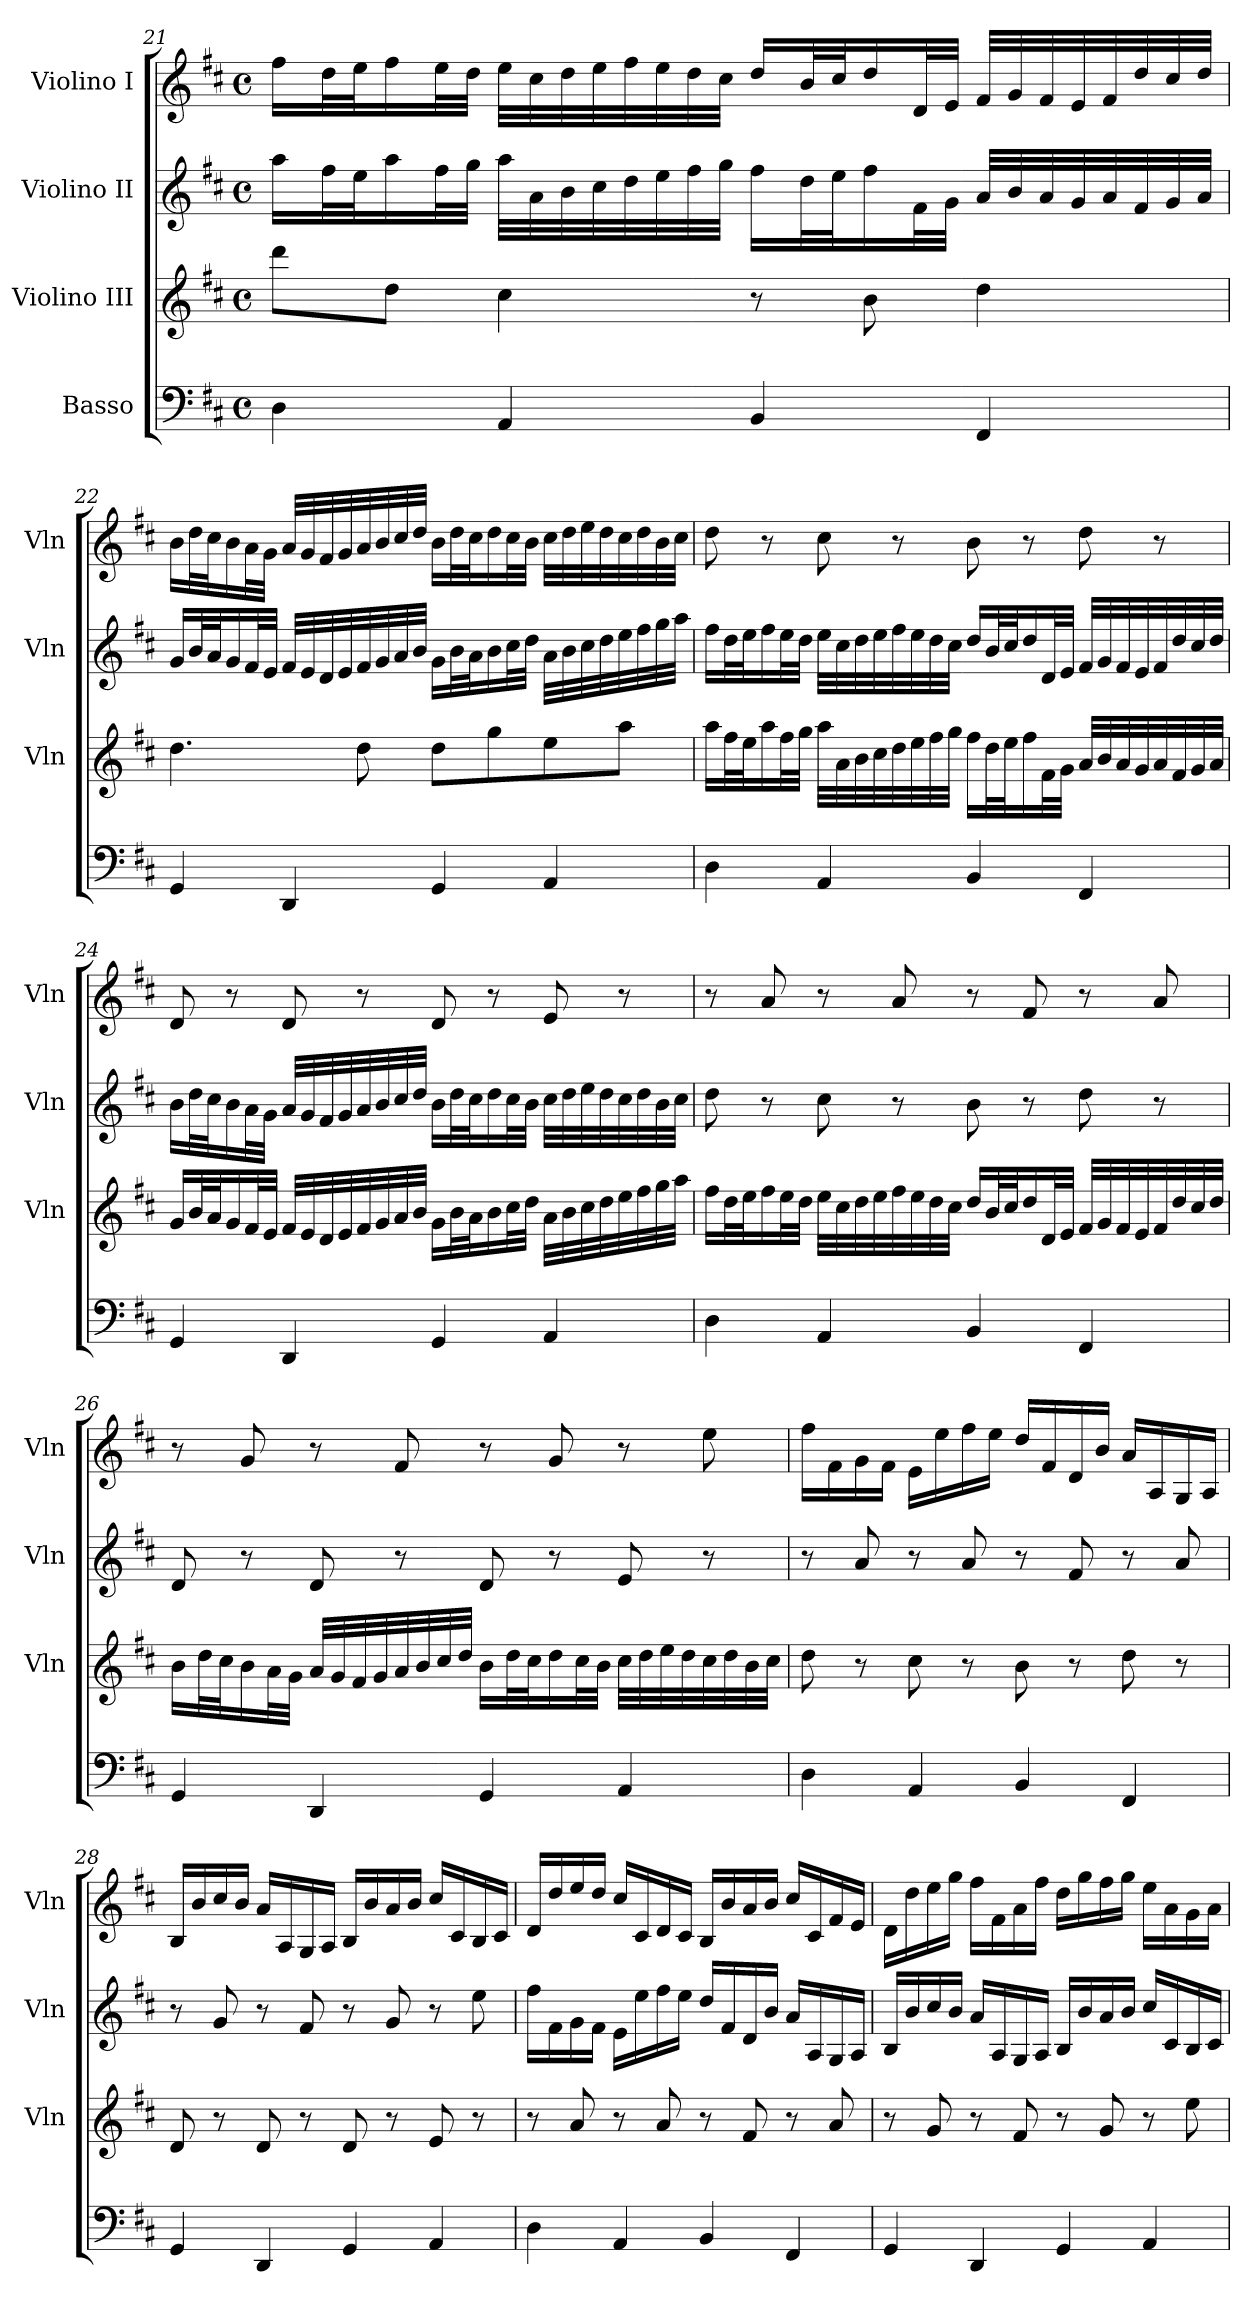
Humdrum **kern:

**kern	**kern	**kern	**kern
*part4	*part3	*part2	*part1
*staff4	*staff3	*staff2	*staff1
*I"Basso	*I"Violino III	*I"Violino II	*I"Violino I
*	*I'Vln	*I'Vln	*I'Vln
!!LO:LB:g=z
*clefF4	*clefG2	*clefG2	*clefG2
*k[f#c#]	*k[f#c#]	*k[f#c#]	*k[f#c#]
*M4/4	*M4/4	*M4/4	*M4/4
*met(c)	*met(c)	*met(c)	*met(c)
=21	=21	=21	=21
4D\	8ddd\L	16aa\LL	16ff#\LL
.	.	32ff#\L	32dd\L
.	.	32ee\J	32ee\J
.	8dd\J	16aa\	16ff#\
.	.	32ff#\L	32ee\L
.	.	32gg\JJJ	32dd\JJJ
4AA/	4cc#\	32aa\LLL	32ee\LLL
.	.	32a\	32cc#\
.	.	32b\	32dd\
.	.	32cc#\	32ee\
.	.	32dd\	32ff#\
.	.	32ee\	32ee\
.	.	32ff#\	32dd\
.	.	32gg\JJJ	32cc#\JJJ
4BB/	8r	16ff#\LL	16dd/LL
.	.	32dd\L	32b/L
.	.	32ee\J	32cc#/J
.	8b\	16ff#\	16dd/
.	.	32f#\L	32d/L
.	.	32g\JJJ	32e/JJJ
4FF#/	4dd\	32a/LLL	32f#/LLL
.	.	32b/	32g/
.	.	32a/	32f#/
.	.	32g/	32e/
.	.	32a/	32f#/
.	.	32f#/	32dd/
.	.	32g/	32cc#/
.	.	32a/JJJ	32dd/JJJ
!!LO:PB:g=z
=22	=22	=22	=22
4GG/	4.dd\	16g/LL	16b\LL
.	.	32b/L	32dd\L
.	.	32a/J	32cc#\J
.	.	16g/	16b\
.	.	32f#/L	32a\L
.	.	32e/JJJ	32g\JJJ
4DD/	.	32f#/LLL	32a/LLL
.	.	32e/	32g/
.	.	32d/	32f#/
.	.	32e/	32g/
.	8dd\	32f#/	32a/
.	.	32g/	32b/
.	.	32a/	32cc#/
.	.	32b/JJJ	32dd/JJJ
4GG/	8dd\L	16g\LL	16b\LL
.	.	32b\L	32dd\L
.	.	32a\J	32cc#\J
.	8gg\	16b\	16dd\
.	.	32cc#\L	32cc#\L
.	.	32dd\JJJ	32b\JJJ
4AA/	8ee\	32a\LLL	32cc#\LLL
.	.	32b\	32dd\
.	.	32cc#\	32ee\
.	.	32dd\	32dd\
.	8aa\J	32ee\	32cc#\
.	.	32ff#\	32dd\
.	.	32gg\	32b\
.	.	32aa\JJJ	32cc#\JJJ
!!LO:LB:g=z
=23	=23	=23	=23
4D\	16aa\LL	16ff#\LL	8dd\
.	32ff#\L	32dd\L	.
.	32ee\J	32ee\J	.
.	16aa\	16ff#\	8r
.	32ff#\L	32ee\L	.
.	32gg\JJJ	32dd\JJJ	.
4AA/	32aa\LLL	32ee\LLL	8cc#\
.	32a\	32cc#\	.
.	32b\	32dd\	.
.	32cc#\	32ee\	.
.	32dd\	32ff#\	8r
.	32ee\	32ee\	.
.	32ff#\	32dd\	.
.	32gg\JJJ	32cc#\JJJ	.
4BB/	16ff#\LL	16dd/LL	8b\
.	32dd\L	32b/L	.
.	32ee\J	32cc#/J	.
.	16ff#\	16dd/	8r
.	32f#\L	32d/L	.
.	32g\JJJ	32e/JJJ	.
4FF#/	32a/LLL	32f#/LLL	8dd\
.	32b/	32g/	.
.	32a/	32f#/	.
.	32g/	32e/	.
.	32a/	32f#/	8r
.	32f#/	32dd/	.
.	32g/	32cc#/	.
.	32a/JJJ	32dd/JJJ	.
!!LO:LB:g=z
=24	=24	=24	=24
4GG/	16g/LL	16b\LL	8d/
.	32b/L	32dd\L	.
.	32a/J	32cc#\J	.
.	16g/	16b\	8r
.	32f#/L	32a\L	.
.	32e/JJJ	32g\JJJ	.
4DD/	32f#/LLL	32a/LLL	8d/
.	32e/	32g/	.
.	32d/	32f#/	.
.	32e/	32g/	.
.	32f#/	32a/	8r
.	32g/	32b/	.
.	32a/	32cc#/	.
.	32b/JJJ	32dd/JJJ	.
4GG/	16g\LL	16b\LL	8d/
.	32b\L	32dd\L	.
.	32a\J	32cc#\J	.
.	16b\	16dd\	8r
.	32cc#\L	32cc#\L	.
.	32dd\JJJ	32b\JJJ	.
4AA/	32a\LLL	32cc#\LLL	8e/
.	32b\	32dd\	.
.	32cc#\	32ee\	.
.	32dd\	32dd\	.
.	32ee\	32cc#\	8r
.	32ff#\	32dd\	.
.	32gg\	32b\	.
.	32aa\JJJ	32cc#\JJJ	.
!!LO:PB:g=z
=25	=25	=25	=25
4D\	16ff#\LL	8dd\	8r
.	32dd\L	.	.
.	32ee\J	.	.
.	16ff#\	8r	8a/
.	32ee\L	.	.
.	32dd\JJJ	.	.
4AA/	32ee\LLL	8cc#\	8r
.	32cc#\	.	.
.	32dd\	.	.
.	32ee\	.	.
.	32ff#\	8r	8a/
.	32ee\	.	.
.	32dd\	.	.
.	32cc#\JJJ	.	.
4BB/	16dd/LL	8b\	8r
.	32b/L	.	.
.	32cc#/J	.	.
.	16dd/	8r	8f#/
.	32d/L	.	.
.	32e/JJJ	.	.
4FF#/	32f#/LLL	8dd\	8r
.	32g/	.	.
.	32f#/	.	.
.	32e/	.	.
.	32f#/	8r	8a/
.	32dd/	.	.
.	32cc#/	.	.
.	32dd/JJJ	.	.
!!LO:LB:g=z
=26	=26	=26	=26
4GG/	16b\LL	8d/	8r
.	32dd\L	.	.
.	32cc#\J	.	.
.	16b\	8r	8g/
.	32a\L	.	.
.	32g\JJJ	.	.
4DD/	32a/LLL	8d/	8r
.	32g/	.	.
.	32f#/	.	.
.	32g/	.	.
.	32a/	8r	8f#/
.	32b/	.	.
.	32cc#/	.	.
.	32dd/JJJ	.	.
4GG/	16b\LL	8d/	8r
.	32dd\L	.	.
.	32cc#\J	.	.
.	16dd\	8r	8g/
.	32cc#\L	.	.
.	32b\JJJ	.	.
4AA/	32cc#\LLL	8e/	8r
.	32dd\	.	.
.	32ee\	.	.
.	32dd\	.	.
.	32cc#\	8r	8ee\
.	32dd\	.	.
.	32b\	.	.
.	32cc#\JJJ	.	.
!!LO:LB:g=z
=27	=27	=27	=27
4D\	8dd\	8r	16ff#\LL
.	.	.	16f#\
.	8r	8a/	16g\
.	.	.	16f#\JJ
4AA/	8cc#\	8r	16e\LL
.	.	.	16ee\
.	8r	8a/	16ff#\
.	.	.	16ee\JJ
4BB/	8b\	8r	16dd/LL
.	.	.	16f#/
.	8r	8f#/	16d/
.	.	.	16b/JJ
4FF#/	8dd\	8r	16a/LL
.	.	.	16A/
.	8r	8a/	16G/
.	.	.	16A/JJ
=28	=28	=28	=28
4GG/	8d/	8r	16B/LL
.	.	.	16b/
.	8r	8g/	16cc#/
.	.	.	16b/JJ
4DD/	8d/	8r	16a/LL
.	.	.	16A/
.	8r	8f#/	16G/
.	.	.	16A/JJ
4GG/	8d/	8r	16B/LL
.	.	.	16b/
.	8r	8g/	16a/
.	.	.	16b/JJ
4AA/	8e/	8r	16cc#/LL
.	.	.	16c#/
.	8r	8ee\	16B/
.	.	.	16c#/JJ
!!LO:PB:g=z
=29	=29	=29	=29
4D\	8r	16ff#\LL	16d/LL
.	.	16f#\	16dd/
.	8a/	16g\	16ee/
.	.	16f#\JJ	16dd/JJ
4AA/	8r	16e\LL	16cc#/LL
.	.	16ee\	16c#/
.	8a/	16ff#\	16d/
.	.	16ee\JJ	16c#/JJ
4BB/	8r	16dd/LL	16B/LL
.	.	16f#/	16b/
.	8f#/	16d/	16a/
.	.	16b/JJ	16b/JJ
4FF#/	8r	16a/LL	16cc#/LL
.	.	16A/	16c#/
.	8a/	16G/	16f#/
.	.	16A/JJ	16e/JJ
=30	=30	=30	=30
4GG/	8r	16B/LL	16d\LL
.	.	16b/	16dd\
.	8g/	16cc#/	16ee\
.	.	16b/JJ	16gg\JJ
4DD/	8r	16a/LL	16ff#\LL
.	.	16A/	16f#\
.	8f#/	16G/	16a\
.	.	16A/JJ	16ff#\JJ
4GG/	8r	16B/LL	16dd\LL
.	.	16b/	16gg\
.	8g/	16a/	16ff#\
.	.	16b/JJ	16gg\JJ
4AA/	8r	16cc#/LL	16ee\LL
.	.	16c#/	16a\
.	8ee\	16B/	16g\
.	.	16c#/JJ	16a\JJ
=	=	=	=
*-	*-	*-	*-
